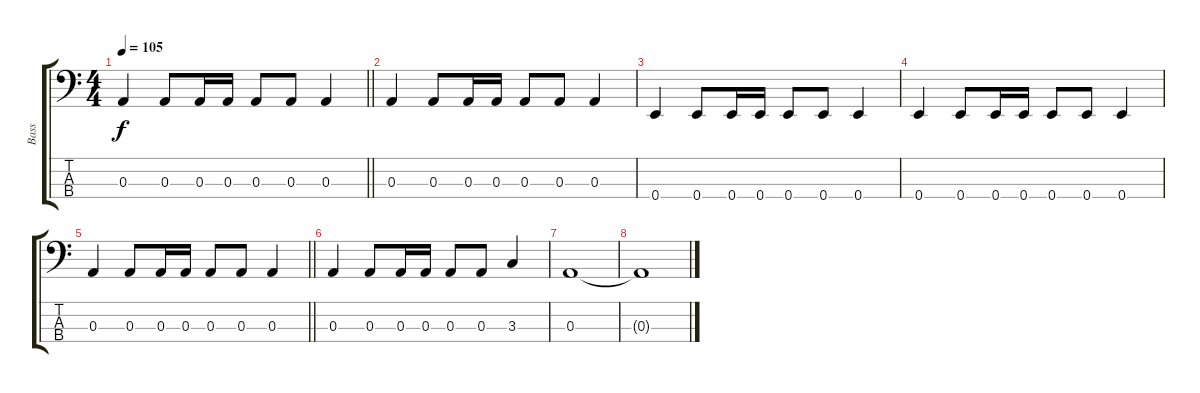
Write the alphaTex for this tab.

\track ("Bass" "Bass") {instrument electricbassfinger}
\staff {score tabs}
\tuning (G2 D2 A1 E1) {hide}
\ts (4 4)
\tempo 105
\clef f4
\barLineRight lightlight
\ks c
0.3.4{dy f} 0.3.8 0.3.16 0.3.16 0.3.8 0.3.8 0.3.4 |
0.3.4 0.3.8 0.3.16 0.3.16 0.3.8 0.3.8 0.3.4 |
0.4.4 0.4.8 0.4.16 0.4.16 0.4.8 0.4.8 0.4.4 |
0.4.4 0.4.8 0.4.16 0.4.16 0.4.8 0.4.8 0.4.4 |
\barLineRight lightlight
0.3.4 0.3.8 0.3.16 0.3.16 0.3.8 0.3.8 0.3.4 |
0.3.4 0.3.8 0.3.16 0.3.16 0.3.8 0.3.8 3.3.4 |
0.3.1 |
0.3{t}.1
